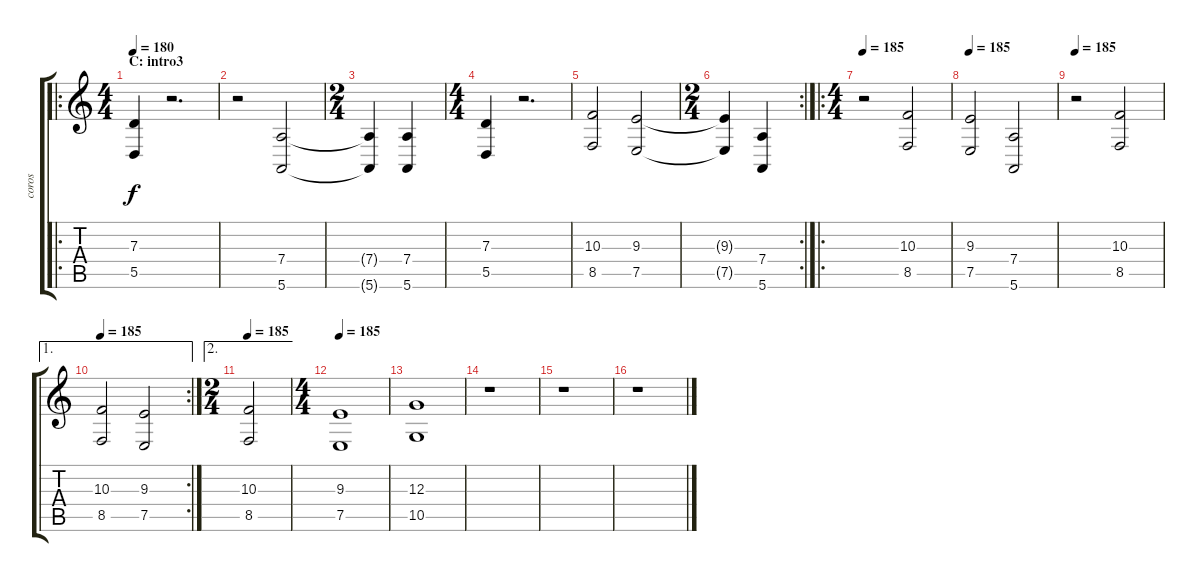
\track ("coros" "coros") {instrument choiraahs}
\staff {score tabs}
\tuning (E4 B3 G3 D3 A2 E2) {hide}
\ro
\ts (4 4)
\section ("" "C: intro3")
\tempo 180
\clef g2
\ks c
(7.3 5.5).4{dy f volume 9 balance 0} r.2{d} |
r.2 (7.4 5.6).2 |
\ts (2 4)
(7.4{t} 5.6{t}).4 (7.4 5.6).4 |
\ts (4 4)
(7.3 5.5).4 r.2{d} |
(10.3 8.5).2 (9.3 7.5).2 |
\rc 2
\ts (2 4)
(9.3{t} 7.5{t}).4 (7.4 5.6).4 |
\ro
\ts (4 4)
\tempo 185
r.2{volume 12 balance 4} (10.3 8.5).2 |
\tempo 185
(9.3 7.5).2 (7.4 5.6).2 |
\tempo 185
r.2 (10.3 8.5).2 |
\ae 1
\rc 2
\tempo 185
(10.3 8.5).2 (9.3 7.5).2 |
\ae 2
\ts (2 4)
\tempo 185
(10.3 8.5).2 |
\ts (4 4)
\tempo 185
(9.3 7.5).1 |
(12.3 10.5).1 |
r.1 |
r.1 |
r.1
